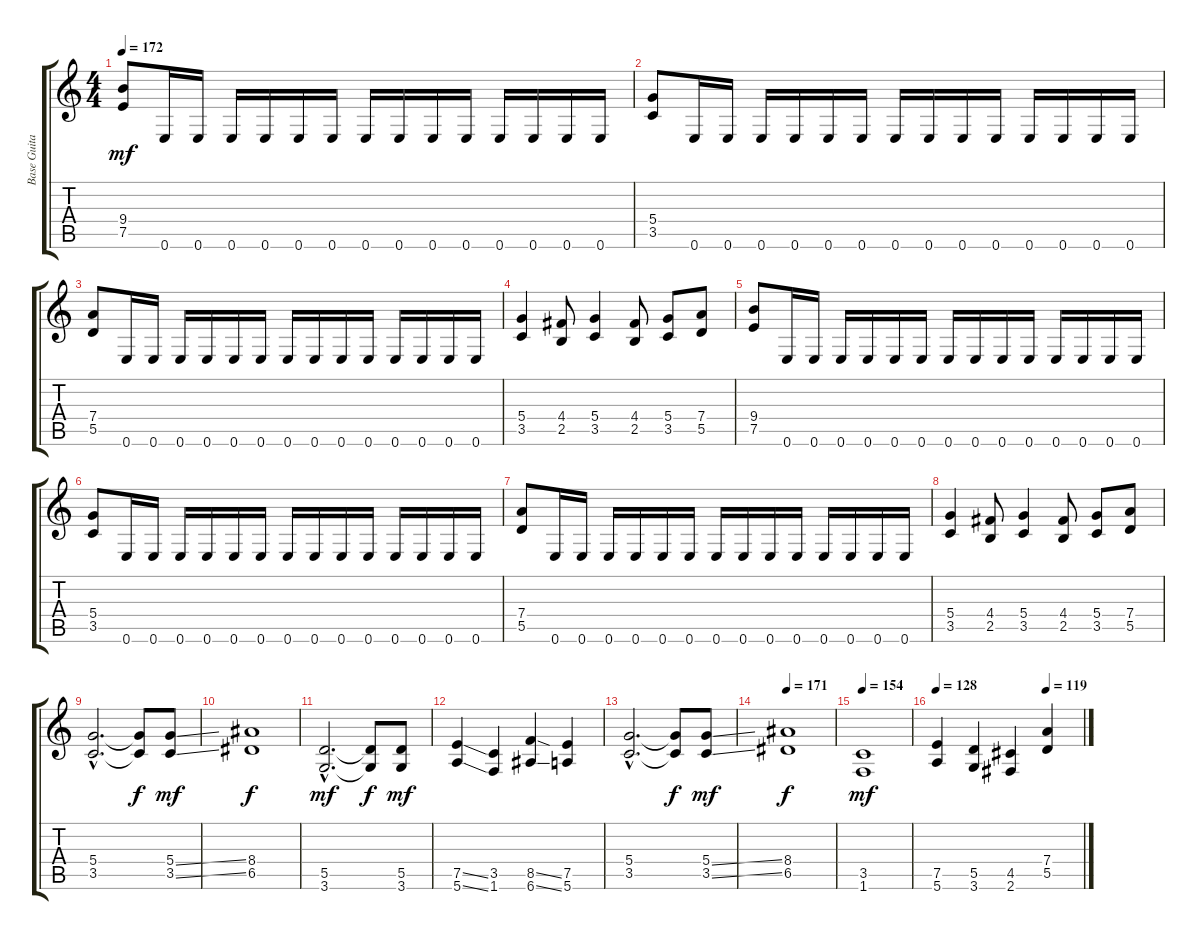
\track ("Base Guitar" "Base Guita") {instrument distortionguitar}
\staff {score tabs}
\tuning (E4 B3 G3 D3 A2 E2) {hide}
\ts (4 4)
\tempo 172
\clef g2
\ks c
(9.4 7.5).8{dy mf} 0.6.16 0.6.16 0.6.16 0.6.16 0.6.16 0.6.16 0.6.16 0.6.16 0.6.16 0.6.16 0.6.16 0.6.16 0.6.16 0.6.16 |
(5.4 3.5).8 0.6.16 0.6.16 0.6.16 0.6.16 0.6.16 0.6.16 0.6.16 0.6.16 0.6.16 0.6.16 0.6.16 0.6.16 0.6.16 0.6.16 |
(7.4 5.5).8 0.6.16 0.6.16 0.6.16 0.6.16 0.6.16 0.6.16 0.6.16 0.6.16 0.6.16 0.6.16 0.6.16 0.6.16 0.6.16 0.6.16 |
(5.4 3.5).4 (4.4 2.5).8 (5.4 3.5).4 (4.4 2.5).8 (5.4 3.5).8 (7.4 5.5).8 |
(9.4 7.5).8 0.6.16 0.6.16 0.6.16 0.6.16 0.6.16 0.6.16 0.6.16 0.6.16 0.6.16 0.6.16 0.6.16 0.6.16 0.6.16 0.6.16 |
(5.4 3.5).8 0.6.16 0.6.16 0.6.16 0.6.16 0.6.16 0.6.16 0.6.16 0.6.16 0.6.16 0.6.16 0.6.16 0.6.16 0.6.16 0.6.16 |
(7.4 5.5).8 0.6.16 0.6.16 0.6.16 0.6.16 0.6.16 0.6.16 0.6.16 0.6.16 0.6.16 0.6.16 0.6.16 0.6.16 0.6.16 0.6.16 |
(5.4 3.5).4 (4.4 2.5).8 (5.4 3.5).4 (4.4 2.5).8 (5.4 3.5).8 (7.4 5.5).8 |
(5.4{hac} 3.5{hac}).2{d} (5.4{t} 3.5{t}).8{dy f} (5.4{ss} 3.5{ss}).8{dy mf} |
(8.4 6.5).1{dy f} |
(5.5{hac} 3.6{hac}).2{d dy mf} (5.5{t} 3.6{t}).8{dy f} (5.5 3.6).8{dy mf} |
(7.5{ss} 5.6{ss}).4 (3.5 1.6).4 (8.5{ss} 6.6{ss}).4 (7.5 5.6).4 |
(5.4{hac} 3.5{hac}).2{d} (5.4{t} 3.5{t}).8{dy f} (5.4{ss} 3.5{ss}).8{dy mf} |
\tempo 171
(8.4 6.5).1{dy f} |
\tempo 154
(3.5 1.6).1{dy mf} |
\tempo 128
\tempo (119 0.75)
(7.5 5.6).4 (5.5 3.6).4 (4.5 2.6).4 (7.4 5.5).4
